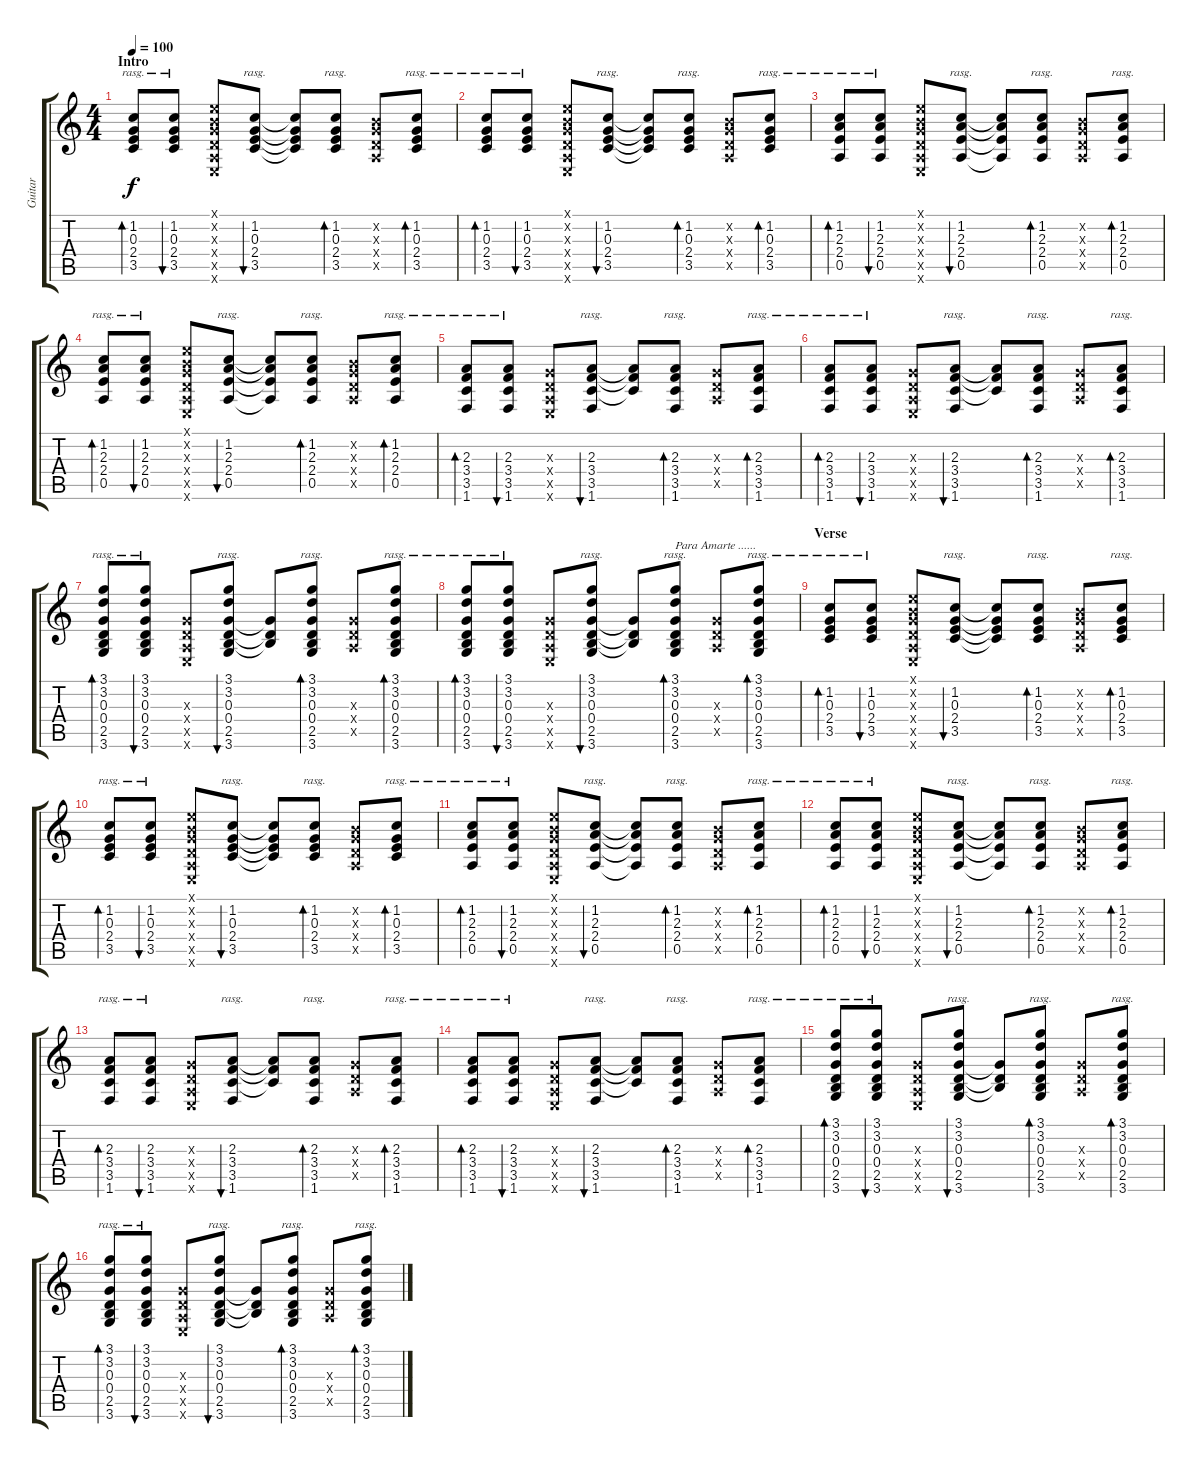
\track ("Guitar" "Guitar") {instrument acousticguitarsteel}
\staff {score tabs}
\tuning (E4 B3 G3 D3 A2 E2) {hide}
\ts (4 4)
\section ("" "Intro")
\tempo 100
\clef g2
\ks c
(1.2 0.3 2.4 3.5).8{bd 240 rasg ii dy f instrument acousticguitarsteel} (1.2 0.3 2.4 3.5).8{bu 240 rasg ii} (0.1{x} 0.2{x} 0.3{x} 0.4{x} 0.5{x} 0.6{x}).8 (1.2 0.3 2.4 3.5).8{bu 240 rasg ii} (1.2{t} 0.3{t} 2.4{t} 3.5{t}).8 (1.2 0.3 2.4 3.5).8{bd 120 rasg ii} (0.2{x} 0.3{x} 0.4{x} 0.5{x}).8 (1.2 0.3 2.4 3.5).8{bd 120 rasg ii} |
(1.2 0.3 2.4 3.5).8{bd 240 rasg ii} (1.2 0.3 2.4 3.5).8{bu 240 rasg ii} (0.1{x} 0.2{x} 0.3{x} 0.4{x} 0.5{x} 0.6{x}).8 (1.2 0.3 2.4 3.5).8{bu 240 rasg ii} (1.2{t} 0.3{t} 2.4{t} 3.5{t}).8 (1.2 0.3 2.4 3.5).8{bd 120 rasg ii} (0.2{x} 0.3{x} 0.4{x} 0.5{x}).8 (1.2 0.3 2.4 3.5).8{bd 120 rasg ii} |
(1.2 2.3 2.4 0.5).8{bd 240 rasg ii} (1.2 2.3 2.4 0.5).8{bu 240 rasg ii} (0.1{x} 0.2{x} 0.3{x} 0.4{x} 0.5{x} 0.6{x}).8 (1.2 2.3 2.4 0.5).8{bu 240 rasg ii} (1.2{t} 2.3{t} 2.4{t} 0.5{t}).8 (1.2 2.3 2.4 0.5).8{bd 120 rasg ii} (0.2{x} 0.3{x} 0.4{x} 0.5{x}).8 (1.2 2.3 2.4 0.5).8{bd 120 rasg ii} |
(1.2 2.3 2.4 0.5).8{bd 240 rasg ii} (1.2 2.3 2.4 0.5).8{bu 240 rasg ii} (0.1{x} 0.2{x} 0.3{x} 0.4{x} 0.5{x} 0.6{x}).8 (1.2 2.3 2.4 0.5).8{bu 240 rasg ii} (1.2{t} 2.3{t} 2.4{t} 0.5{t}).8 (1.2 2.3 2.4 0.5).8{bd 120 rasg ii} (0.2{x} 0.3{x} 0.4{x} 0.5{x}).8 (1.2 2.3 2.4 0.5).8{bd 120 rasg ii} |
(2.3 3.4 3.5 1.6).8{bd 240 rasg ii} (2.3 3.4 3.5 1.6).8{bu 240 rasg ii} (0.3{x} 0.4{x} 0.5{x} 0.6{x}).8 (2.3 3.4 3.5 1.6).8{bu 240 rasg ii} (2.3{t} 3.4{t} 3.5{t}).8 (2.3 3.4 3.5 1.6).8{bd 120 rasg ii} (0.3{x} 0.4{x} 0.5{x}).8 (2.3 3.4 3.5 1.6).8{bd 120 rasg ii} |
(2.3 3.4 3.5 1.6).8{bd 240 rasg ii} (2.3 3.4 3.5 1.6).8{bu 240 rasg ii} (0.3{x} 0.4{x} 0.5{x} 0.6{x}).8 (2.3 3.4 3.5 1.6).8{bu 240 rasg ii} (2.3{t} 3.4{t} 3.5{t}).8 (2.3 3.4 3.5 1.6).8{bd 120 rasg ii} (0.3{x} 0.4{x} 0.5{x}).8 (2.3 3.4 3.5 1.6).8{bd 120 rasg ii} |
(3.1 3.2 0.3 0.4 2.5 3.6).8{bd 240 rasg ii} (3.1 3.2 0.3 0.4 2.5 3.6).8{bu 240 rasg ii} (0.3{x} 0.4{x} 0.5{x} 0.6{x}).8 (3.1 3.2 0.3 0.4 2.5 3.6).8{bu 240 rasg ii} (0.3{t} 0.4{t} 2.5{t}).8 (3.1 3.2 0.3 0.4 2.5 3.6).8{bd 120 rasg ii} (0.3{x} 0.4{x} 0.5{x}).8 (3.1 3.2 0.3 0.4 2.5 3.6).8{bd 120 rasg ii} |
(3.1 3.2 0.3 0.4 2.5 3.6).8{bd 240 rasg ii} (3.1 3.2 0.3 0.4 2.5 3.6).8{bu 240 rasg ii} (0.3{x} 0.4{x} 0.5{x} 0.6{x}).8 (3.1 3.2 0.3 0.4 2.5 3.6).8{bu 240 rasg ii} (0.3{t} 0.4{t} 2.5{t}).8 (3.1 3.2 0.3 0.4 2.5 3.6).8{bd 120 rasg ii txt "Para Amarte ......"} (0.3{x} 0.4{x} 0.5{x}).8 (3.1 3.2 0.3 0.4 2.5 3.6).8{bd 120 rasg ii} |
\section ("" "Verse")
(1.2 0.3 2.4 3.5).8{bd 240 rasg ii} (1.2 0.3 2.4 3.5).8{bu 240 rasg ii} (0.1{x} 0.2{x} 0.3{x} 0.4{x} 0.5{x} 0.6{x}).8 (1.2 0.3 2.4 3.5).8{bu 240 rasg ii} (1.2{t} 0.3{t} 2.4{t} 3.5{t}).8 (1.2 0.3 2.4 3.5).8{bd 120 rasg ii} (0.2{x} 0.3{x} 0.4{x} 0.5{x}).8 (1.2 0.3 2.4 3.5).8{bd 120 rasg ii} |
(1.2 0.3 2.4 3.5).8{bd 240 rasg ii} (1.2 0.3 2.4 3.5).8{bu 240 rasg ii} (0.1{x} 0.2{x} 0.3{x} 0.4{x} 0.5{x} 0.6{x}).8 (1.2 0.3 2.4 3.5).8{bu 240 rasg ii} (1.2{t} 0.3{t} 2.4{t} 3.5{t}).8 (1.2 0.3 2.4 3.5).8{bd 120 rasg ii} (0.2{x} 0.3{x} 0.4{x} 0.5{x}).8 (1.2 0.3 2.4 3.5).8{bd 120 rasg ii} |
(1.2 2.3 2.4 0.5).8{bd 240 rasg ii} (1.2 2.3 2.4 0.5).8{bu 240 rasg ii} (0.1{x} 0.2{x} 0.3{x} 0.4{x} 0.5{x} 0.6{x}).8 (1.2 2.3 2.4 0.5).8{bu 240 rasg ii} (1.2{t} 2.3{t} 2.4{t} 0.5{t}).8 (1.2 2.3 2.4 0.5).8{bd 120 rasg ii} (0.2{x} 0.3{x} 0.4{x} 0.5{x}).8 (1.2 2.3 2.4 0.5).8{bd 120 rasg ii} |
(1.2 2.3 2.4 0.5).8{bd 240 rasg ii} (1.2 2.3 2.4 0.5).8{bu 240 rasg ii} (0.1{x} 0.2{x} 0.3{x} 0.4{x} 0.5{x} 0.6{x}).8 (1.2 2.3 2.4 0.5).8{bu 240 rasg ii} (1.2{t} 2.3{t} 2.4{t} 0.5{t}).8 (1.2 2.3 2.4 0.5).8{bd 120 rasg ii} (0.2{x} 0.3{x} 0.4{x} 0.5{x}).8 (1.2 2.3 2.4 0.5).8{bd 120 rasg ii} |
(2.3 3.4 3.5 1.6).8{bd 240 rasg ii} (2.3 3.4 3.5 1.6).8{bu 240 rasg ii} (0.3{x} 0.4{x} 0.5{x} 0.6{x}).8 (2.3 3.4 3.5 1.6).8{bu 240 rasg ii} (2.3{t} 3.4{t} 3.5{t}).8 (2.3 3.4 3.5 1.6).8{bd 120 rasg ii} (0.3{x} 0.4{x} 0.5{x}).8 (2.3 3.4 3.5 1.6).8{bd 120 rasg ii} |
(2.3 3.4 3.5 1.6).8{bd 240 rasg ii} (2.3 3.4 3.5 1.6).8{bu 240 rasg ii} (0.3{x} 0.4{x} 0.5{x} 0.6{x}).8 (2.3 3.4 3.5 1.6).8{bu 240 rasg ii} (2.3{t} 3.4{t} 3.5{t}).8 (2.3 3.4 3.5 1.6).8{bd 120 rasg ii} (0.3{x} 0.4{x} 0.5{x}).8 (2.3 3.4 3.5 1.6).8{bd 120 rasg ii} |
(3.1 3.2 0.3 0.4 2.5 3.6).8{bd 240 rasg ii} (3.1 3.2 0.3 0.4 2.5 3.6).8{bu 240 rasg ii} (0.3{x} 0.4{x} 0.5{x} 0.6{x}).8 (3.1 3.2 0.3 0.4 2.5 3.6).8{bu 240 rasg ii} (0.3{t} 0.4{t} 2.5{t}).8 (3.1 3.2 0.3 0.4 2.5 3.6).8{bd 120 rasg ii} (0.3{x} 0.4{x} 0.5{x}).8 (3.1 3.2 0.3 0.4 2.5 3.6).8{bd 120 rasg ii} |
(3.1 3.2 0.3 0.4 2.5 3.6).8{bd 240 rasg ii} (3.1 3.2 0.3 0.4 2.5 3.6).8{bu 240 rasg ii} (0.3{x} 0.4{x} 0.5{x} 0.6{x}).8 (3.1 3.2 0.3 0.4 2.5 3.6).8{bu 240 rasg ii} (0.3{t} 0.4{t} 2.5{t}).8 (3.1 3.2 0.3 0.4 2.5 3.6).8{bd 120 rasg ii} (0.3{x} 0.4{x} 0.5{x}).8 (3.1 3.2 0.3 0.4 2.5 3.6).8{bd 120 rasg ii}
